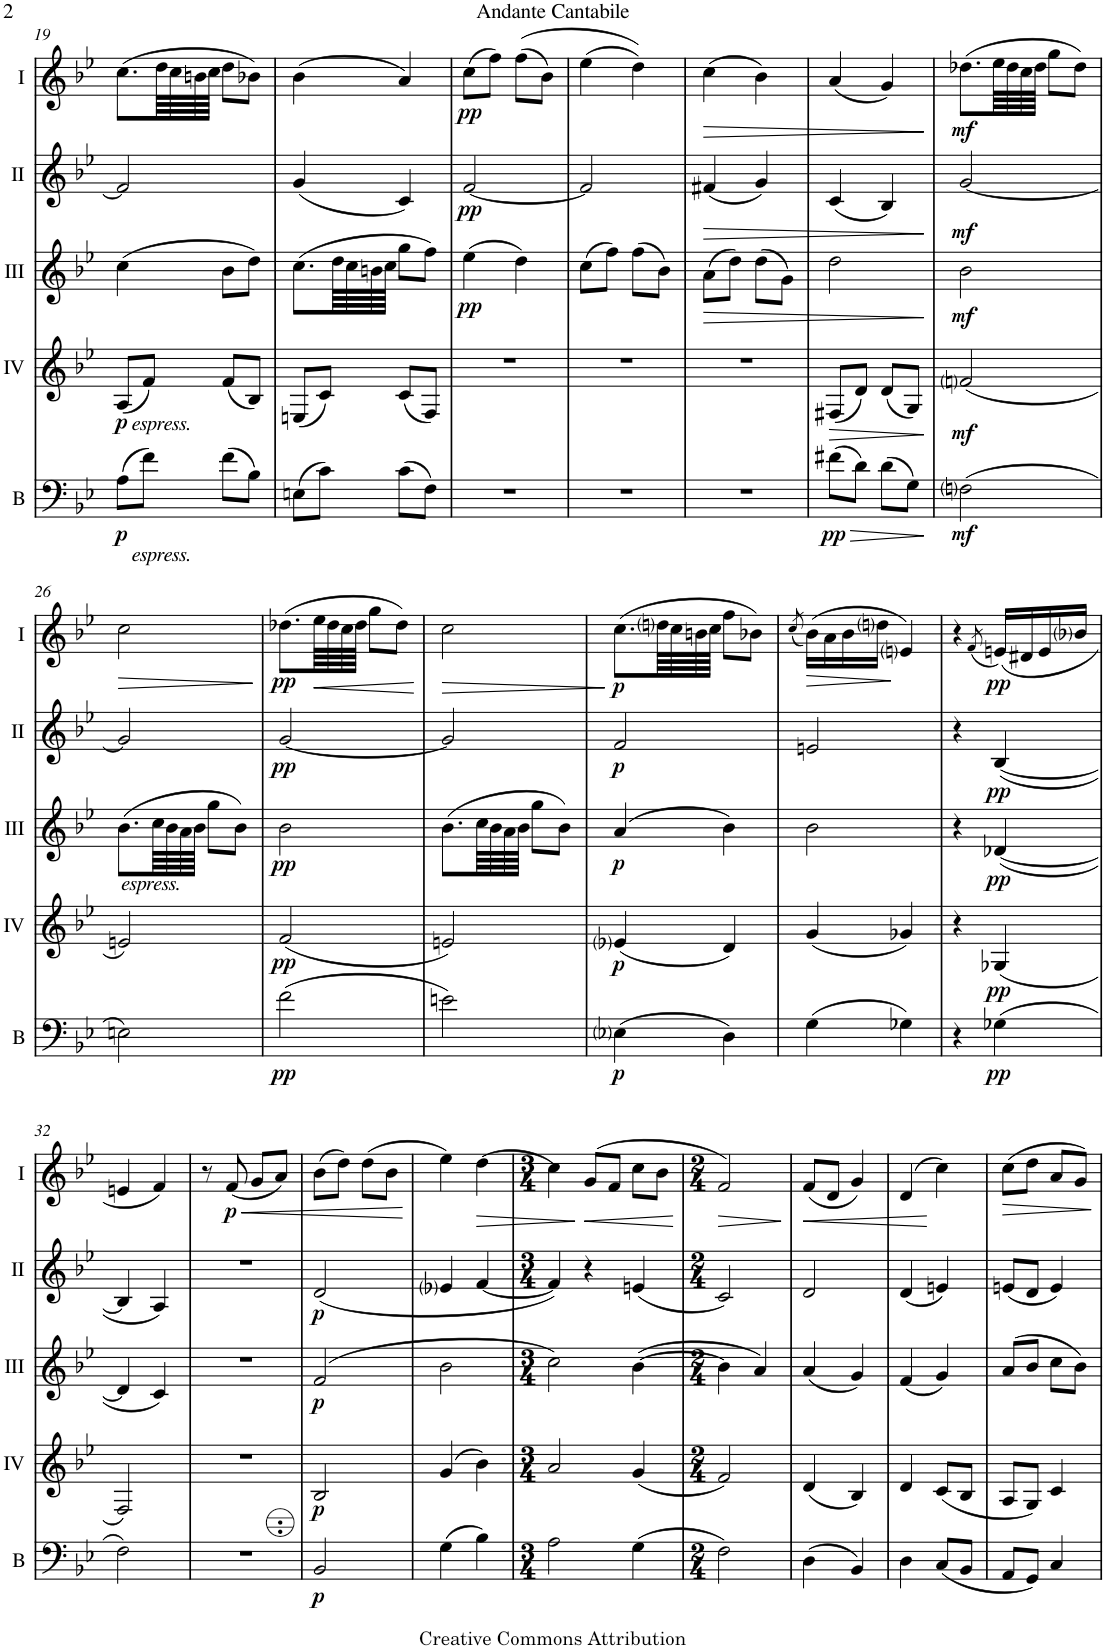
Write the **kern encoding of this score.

**kern	**dynam	**kern	**dynam	**kern	**dynam	**kern	**dynam	**kern	**dynam
*part5	*part5	*part4	*part4	*part3	*part3	*part2	*part2	*part1	*part1
*staff5	*staff5	*staff4	*staff4	*staff3	*staff3	*staff2	*staff2	*staff1	*staff1
*I"Bass	*	*I"Acc. 4	*	*I"Acc. 3	*	*I"Acc. 2	*	*I"Acc. 1	*
*I'B	*	*	*	*	*	*	*	*	*
!!LO:PB:g=z
*clefF4	*	*clefG2	*	*clefG2	*	*clefG2	*	*clefG2	*
*Trd7c12	*	*Trd7c12	*	*Trd7c12	*	*	*	*	*
*k[b-e-]	*	*k[b-e-]	*	*k[b-e-]	*	*k[b-e-]	*	*k[b-e-]	*
*M2/4	*	*M2/4	*	*M2/4	*	*M2/4	*	*M2/4	*
=19	=19	=19	=19	=19	=19	=19	=19	=19	=19
!	!	!LO:TX:b:i:t=espress.	!	!	!	!	!	!	!
!LO:TX:b:i:t=espress.	!	!	!	!	!	!	!	!	!
!	!LO:DY:b	!	!LO:DY:b	!	!	!	!	!	!
(8A\L	p	(8A/L	p	(4cc\	.	2f/]	.	(8.cc\L	.
8f\J)	.	8f/J)	.	.	.	.	.	.	.
.	.	.	.	.	.	.	.	64dd\LLL	.
.	.	.	.	.	.	.	.	64cc\	.
.	.	.	.	.	.	.	.	64bn\	.
.	.	.	.	.	.	.	.	64cc\JJJJ	.
(8f\L	.	(8f/L	.	8b-\L	.	.	.	8dd\L	.
8B-\J)	.	8B-/J)	.	8dd\J)	.	.	.	8b-X\J)	.
=20	=20	=20	=20	=20	=20	=20	=20	=20	=20
(8En\L	.	(8En/L	.	(8.cc\L	.	(4g/	.	(4b-\	.
8c\J)	.	8c/J)	.	.	.	.	.	.	.
.	.	.	.	64dd\LLL	.	.	.	.	.
.	.	.	.	64cc\	.	.	.	.	.
.	.	.	.	64bn\	.	.	.	.	.
.	.	.	.	64cc\JJJJ	.	.	.	.	.
(8c\L	.	(8c/L	.	8gg\L	.	4c/)	.	4a/)	.
8F\J)	.	8F/J)	.	8ff\J)	.	.	.	.	.
=21	=21	=21	=21	=21	=21	=21	=21	=21	=21
!	!	!	!	!	!LO:DY:b	!	!LO:DY:b	!	!LO:DY:b
2r	.	2r	.	(4ee-\	pp	[2f/	pp	(8cc\L	pp
.	.	.	.	.	.	.	.	8ff\J)	.
.	.	.	.	4dd\)	.	.	.	((8ff\L	.
.	.	.	.	.	.	.	.	8b-\J)	.
=22	=22	=22	=22	=22	=22	=22	=22	=22	=22
2r	.	2r	.	(8cc\L	.	2f/]	.	(4ee-\	.
.	.	.	.	8ff\J)	.	.	.	.	.
.	.	.	.	(8ff\L	.	.	.	4dd\))	.
.	.	.	.	8b-\J)	.	.	.	.	.
=23	=23	=23	=23	=23	=23	=23	=23	=23	=23
!	!	!	!	!	!LO:HP:b	!	!LO:HP:b	!	!LO:HP:b
2r	.	2r	.	(8a\L	>	(4f#X/	>	(4cc\	>
.	.	.	.	8dd\J)	.	.	.	.	.
.	.	.	.	(8dd\L	.	4g/)	.	4b-\)	.
.	.	.	.	8g\J)	.	.	.	.	.
=24	=24	=24	=24	=24	=24	=24	=24	=24	=24
!	!LO:HP:b	!	!LO:HP:b	!	!	!	!	!	!
!	!LO:DY:n=1:b	!	!	!	!	!	!	!	!
(8f#X\L	> pp	(8F#X/L	>	2dd\	.	(4c/	.	(4a/	.
8d\J)	.	8d/J)	.	.	.	.	.	.	.
(8d\L	.	(8d/L	.	.	.	4B-/)	.	4g/)	.
8G\J)	.	8G/J)	.	.	.	.	.	.	.
.	]	.	]	.	]	.	]	.	]
=25	=25	=25	=25	=25	=25	=25	=25	=25	=25
!	!LO:DY:b	!	!LO:DY:b	!	!LO:DY:b	!	!LO:DY:b	!	!LO:DY:b
(2Fni\	mf	(2fni/	mf	2b-\	mf	[2g/	mf	(8.dd-X\L	mf
.	.	.	.	.	.	.	.	64ee-\LLL	.
.	.	.	.	.	.	.	.	64dd-\	.
.	.	.	.	.	.	.	.	64cc\	.
.	.	.	.	.	.	.	.	64dd-\JJJJ	.
.	.	.	.	.	.	.	.	8gg\L	.
.	.	.	.	.	.	.	.	8dd-\J)	.
!!LO:LB:g=z
=26	=26	=26	=26	=26	=26	=26	=26	=26	=26
!	!	!	!	!LO:TX:b:i:t=espress.	!	!	!	!	!
!	!	!	!	!	!	!	!	!	!LO:HP:b
2En\)	.	2en/)	.	(8.b-\L	.	2g/]	.	2cc\	>
.	.	.	.	64cc\LLL	.	.	.	.	.
.	.	.	.	64b-\	.	.	.	.	.
.	.	.	.	64a\	.	.	.	.	.
.	.	.	.	64b-\JJJJ	.	.	.	.	.
.	.	.	.	8gg\L	.	.	.	.	.
.	.	.	.	8b-\J)	.	.	.	.	.
.	.	.	.	.	.	.	.	.	]
=27	=27	=27	=27	=27	=27	=27	=27	=27	=27
!	!LO:DY:b	!	!LO:DY:b	!	!LO:DY:b	!	!LO:DY:b	!	!LO:DY:b
(2f\	pp	(2f/	pp	2b-\	pp	[2g/	pp	(8.dd-X\L	pp
!	!	!	!	!	!	!	!	!	!LO:HP:b
.	.	.	.	.	.	.	.	64ee-\LLL	<
.	.	.	.	.	.	.	.	64dd-\	.
.	.	.	.	.	.	.	.	64cc\	.
.	.	.	.	.	.	.	.	64dd-\JJJJ	.
.	.	.	.	.	.	.	.	8gg\L	.
.	.	.	.	.	.	.	.	8dd-\J)	.
.	.	.	.	.	.	.	.	.	[
=28	=28	=28	=28	=28	=28	=28	=28	=28	=28
!	!	!	!	!	!	!	!	!	!LO:HP:b
2en\)	.	2en/)	.	(8.b-\L	.	2g/]	.	2cc\	>
.	.	.	.	64cc\LLL	.	.	.	.	.
.	.	.	.	64b-\	.	.	.	.	.
.	.	.	.	64a\	.	.	.	.	.
.	.	.	.	64b-\JJJJ	.	.	.	.	.
.	.	.	.	8gg\L	.	.	.	.	.
.	.	.	.	8b-\J)	.	.	.	.	.
.	.	.	.	.	.	.	.	.	]
=29	=29	=29	=29	=29	=29	=29	=29	=29	=29
!	!LO:DY:b	!	!LO:DY:b	!	!LO:DY:b	!	!LO:DY:b	!	!LO:DY:b
(4E-i\	p	(4e-i/	p	(4a/	p	2f/	p	(8.cc\L	p
.	.	.	.	.	.	.	.	64ddni\LLL	.
.	.	.	.	.	.	.	.	64cc\	.
.	.	.	.	.	.	.	.	64bn\	.
.	.	.	.	.	.	.	.	64cc\JJJJ	.
4D\)	.	4d/)	.	4b-\)	.	.	.	8ff\L	.
.	.	.	.	.	.	.	.	8b-X\J)	.
=30	=30	=30	=30	=30	=30	=30	=30	=30	=30
.	.	.	.	.	.	.	.	(8qcc/	.
(4G\	.	(4g/	.	2b-\	.	2en/	.	(16b-\LL)	.
.	.	.	.	.	.	.	.	16a\	.
.	.	.	.	.	.	.	.	16b-\	.
.	.	.	.	.	.	.	.	16ddni\JJ	.
4G-X\)	.	4g-X/)	.	.	.	.	.	4eni/)	.
=31	=31	=31	=31	=31	=31	=31	=31	=31	=31
4r	.	4r	.	4r	.	4r	.	4r	.
.	.	.	.	.	.	.	.	(8qf/	.
!	!LO:DY:b	!	!LO:DY:b	!	!LO:DY:b	!	!LO:DY:b	!	!LO:DY:b
(4G-X\	pp	(4G-X/	pp	([4d-X/	pp	([4B-/	pp	(16en/LL)	pp
.	.	.	.	.	.	.	.	16d#X/	.
.	.	.	.	.	.	.	.	16e/	.
.	.	.	.	.	.	.	.	16b-i/JJ	.
!!LO:LB:g=z
=32	=32	=32	=32	=32	=32	=32	=32	=32	=32
2F\)	.	2F/)	.	4d-/]	.	4B-/]	.	4en/	.
.	.	.	.	4c/)	.	4A/)	.	4f/)	.
=33	=33	=33	=33	=33	=33	=33	=33	=33	=33
2r	.	2r	.	2r	.	2r	.	8r	.
!	!	!	!	!	!	!	!	!	!LO:HP:b
!	!	!	!	!	!	!	!	!	!LO:DY:n=1:b
.	.	.	.	.	.	.	.	(8f/	< p
.	.	.	.	.	.	.	.	8g/L	.
.	.	.	.	.	.	.	.	8a/J)	.
=34	=34	=34	=34	=34	=34	=34	=34	=34	=34
!	!LO:DY:b	!	!LO:DY:b	!	!LO:DY:b	!	!LO:DY:b	!	!
2BB-/	p	2B-/	p	(2f/	p	(<2d/	p	(8b-\L	.
.	.	.	.	.	.	.	.	8dd\J)	.
.	.	.	.	.	.	.	.	(8dd\L	.
.	.	.	.	.	.	.	.	8b-\J	.
.	.	.	.	.	.	.	.	.	[
=35	=35	=35	=35	=35	=35	=35	=35	=35	=35
(4G\	.	(4g/	.	2b-\	.	4e-i/	.	4ee-\)	.
!	!	!	!	!	!	!	!	!	!LO:HP:b
4B-\)	.	4b-\)	.	.	.	[4f/	.	(4dd\	>
=36	=36	=36	=36	=36	=36	=36	=36	=36	=36
*M3/4	*	*M3/4	*	*M3/4	*	*M3/4	*	*M3/4	*
2A\	.	2a/	.	2cc\)	.	4f/])	.	4cc\)	.
!	!	!	!	!	!	!	!	!	!LO:HP:n=1:b
.	.	.	.	.	.	4r	.	(8g/L	] <
.	.	.	.	.	.	.	.	8f/J	.
(4G\	.	(4g/	.	([4b-\	.	(4en/	.	8cc\L	.
.	.	.	.	.	.	.	.	8b-\J	.
.	.	.	.	.	.	.	.	.	[
=37	=37	=37	=37	=37	=37	=37	=37	=37	=37
*M2/4	*	*M2/4	*	*M2/4	*	*M2/4	*	*M2/4	*
!	!	!	!	!	!	!	!	!	!LO:HP:b
2F\)	.	2f/)	.	4b-\]	.	2c/)	.	2f/)	>
.	.	.	.	4a/)	.	.	.	.	.
.	.	.	.	.	.	.	.	.	]
=38	=38	=38	=38	=38	=38	=38	=38	=38	=38
!	!	!	!	!	!	!	!	!	!LO:HP:b
(4D\	.	(4d/	.	(4a/	.	2d/	.	(8f/L	<
.	.	.	.	.	.	.	.	8d/J	.
4BB-/)	.	4B-/)	.	4g/)	.	.	.	4g/)	.
=39	=39	=39	=39	=39	=39	=39	=39	=39	=39
4D\	.	4d/	.	(4f/	.	(4d/	.	(4d/	.
(8C/L	.	(8c/L	.	4g/)	.	4en/)	.	4cc\)	[
8BB-/J	.	8B-/J	.	.	.	.	.	.	.
=40	=40	=40	=40	=40	=40	=40	=40	=40	=40
!	!	!	!	!	!	!	!	!	!LO:HP:b
8AA/L	.	8A/L	.	(8a/L	.	(8en/L	.	(8cc\L	>
8GG/J)	.	8G/J)	.	8b-/J	.	8d/J	.	8dd\J	.
4C/	.	4c/	.	8cc\L	.	4e/)	.	8a/L	.
.	.	.	.	8b-\J)	.	.	.	8g/J)	.
.	.	.	.	.	.	.	.	.	]
=	=	=	=	=	=	=	=	=	=
*-	*-	*-	*-	*-	*-	*-	*-	*-	*-
